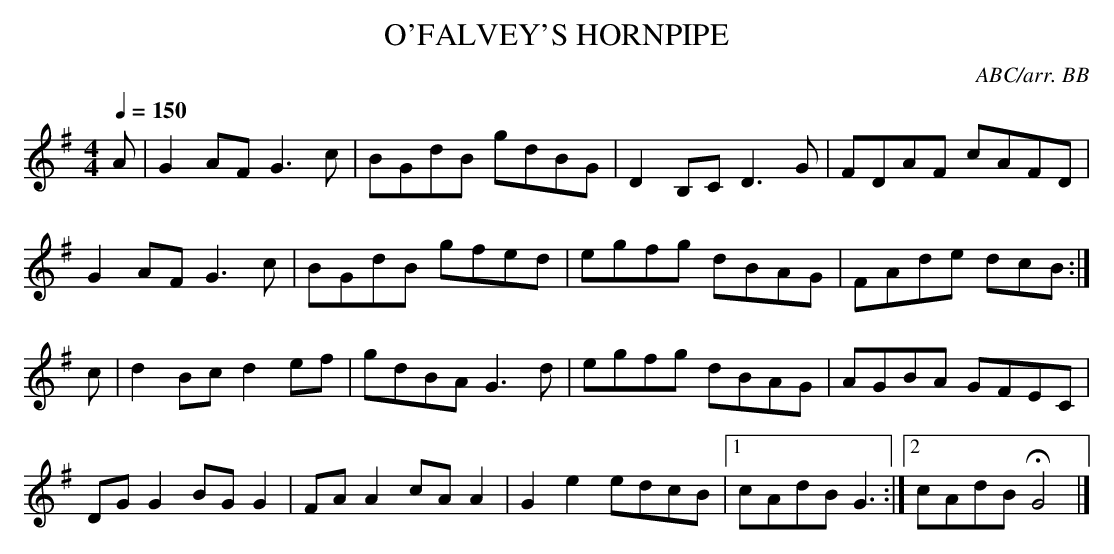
X:1
T:O'FALVEY'S HORNPIPE
C:ABC/arr. BB
L:1/8
M:4/4
Q:1/4=150
K:G
A|G2AF G3c|BGdB gdBG|D2B,C D3G|FDAF cAFD|
G2AF G3c|BGdB gfed|egfg dBAG|FAde dcB:|
c|d2Bc d2ef|gdBA G3d|egfg dBAG|AGBA GFEC|
DGG2 BGG2|FAA2 cAA2|G2 e2 edcB|1 cAdB G3:|\
[2 cAdB HG4|]
